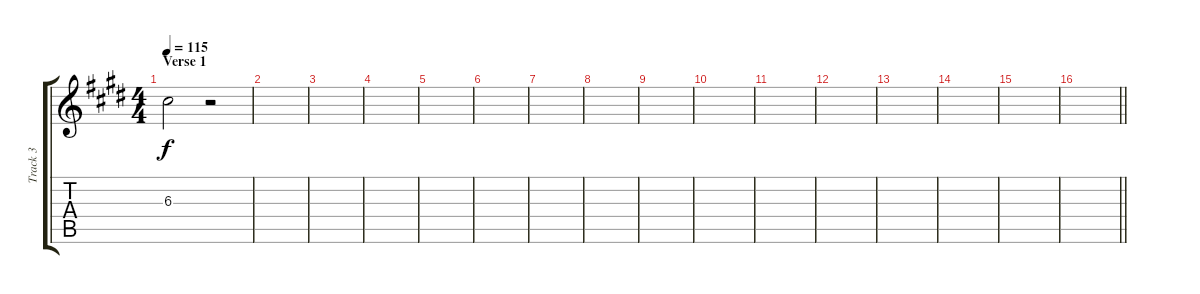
\track ("Track 3" "Track 3") {instrument overdrivenguitar}
\staff {score tabs}
\tuning (E4 B3 G3 D3 A2 E2) {hide}
\ts (4 4)
\section ("" "Verse 1")
\tempo 115
\clef g2
\ks e
6.3{t}.2{dy f} r.2 |
|
|
|
|
|
|
|
|
|
|
|
|
|
|
\barLineRight lightlight
